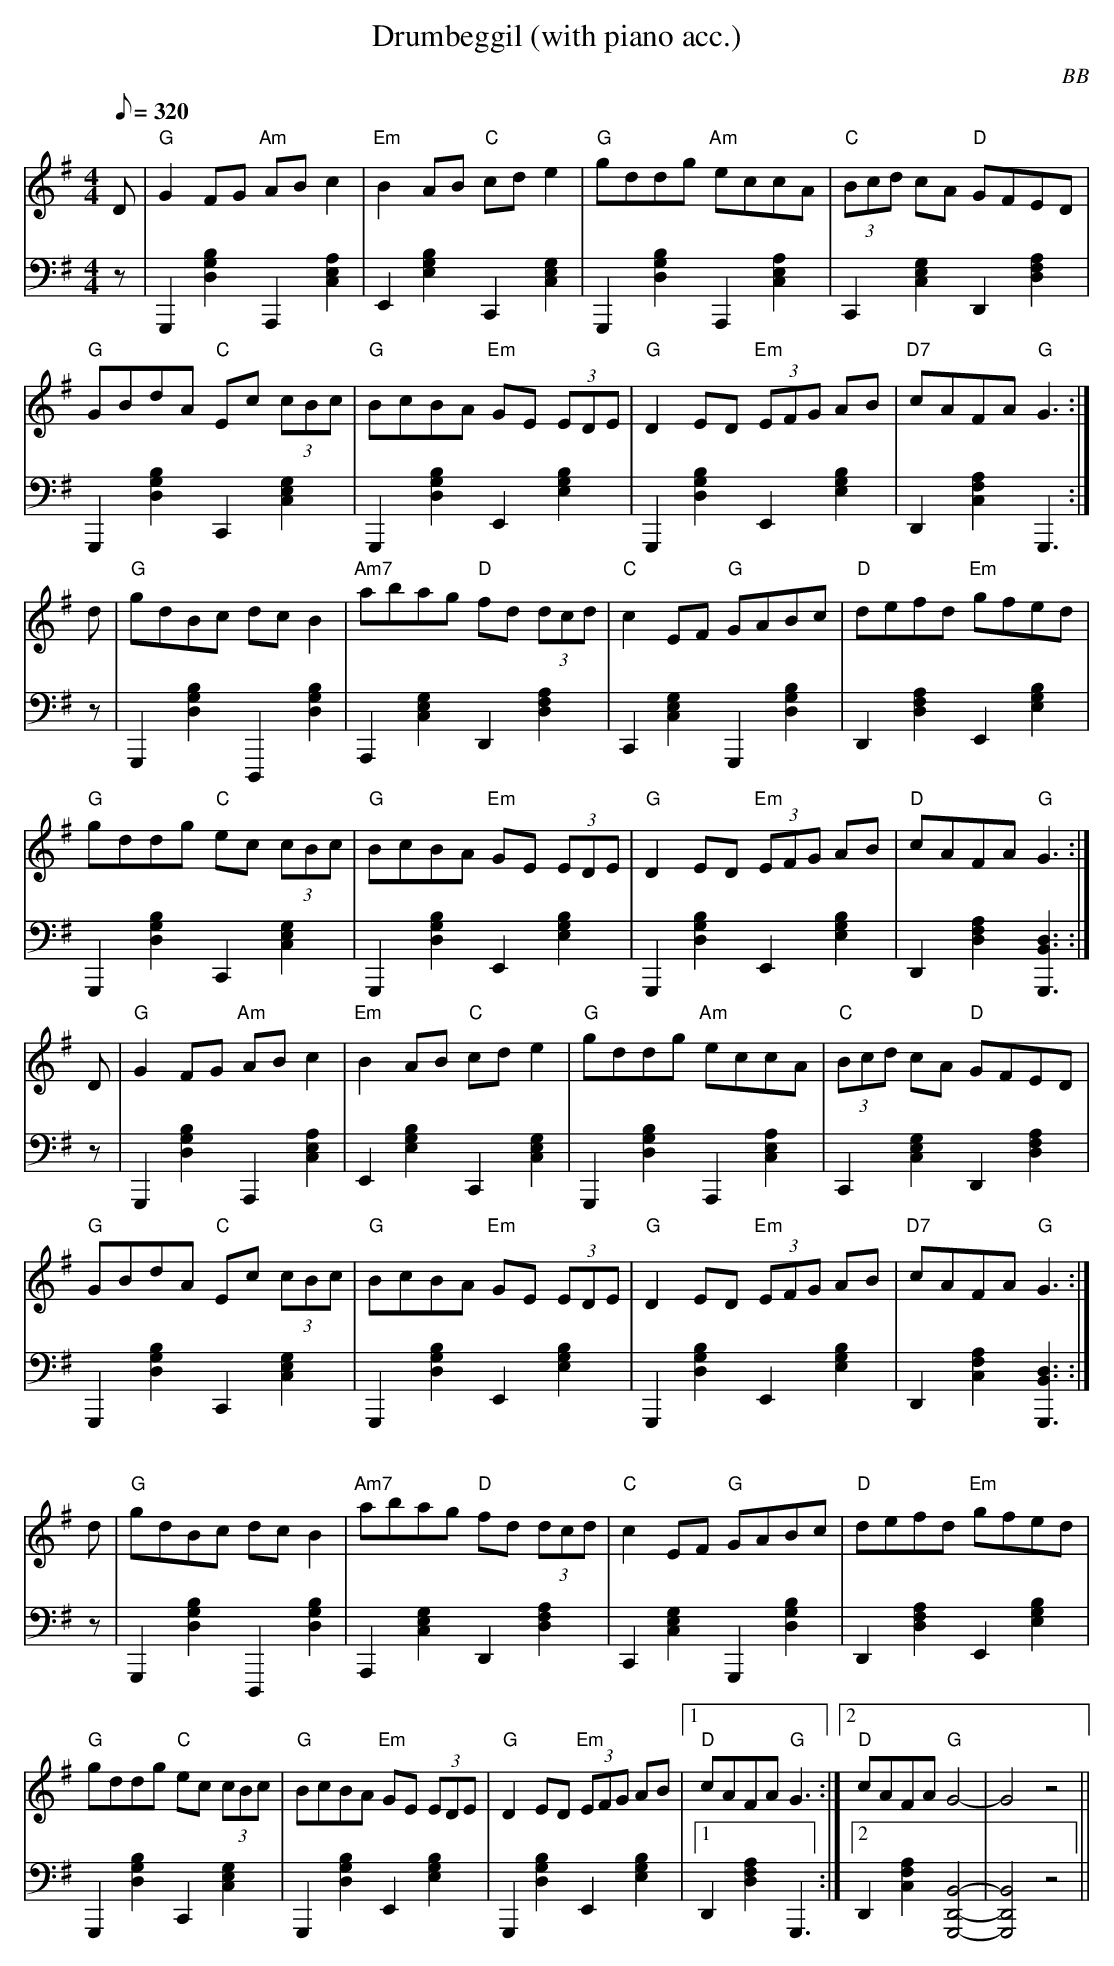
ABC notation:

X:1
T: Drumbeggil (with piano acc.)
C: BB
Q: 1/8=320
M: 4/4
L: 1/8
V: 1 program 1 73 %flute
V: 2 volume=70 clef=bass m=D program 1 00
K: G
[V:1] D|"G"G2 FG "Am"AB c2|"Em"B2 AB "C"cd e2|"G"gddg "Am"eccA|"C"(3Bcd cA "D"GFED|
[V:2] z|G,,2[G2D2B2]A,,2[A2E2C2]|E,2[B2E2G2]C,2[C2G2E2]|G,,2[G2D2B2]A,,2[A2E2C2]|\
C,2[C2G2E2]D,2[D2A2F2]|
[V:1] "G"GBdA "C"Ec (3cBc|"G"BcBA "Em"GE (3EDE|"G"D2 ED "Em"(3EFG AB| "D7"cAFA "G"G3 :|
[V:2] G,,2[G2D2B2]C,2[C2G2E2]|G,,2[G2D2B2]E,2[B2E2G2]|G,,2[G2D2B2]E,2[B2E2G2]|\
D,2[C2A2F2]G,,3 :|
[V:1] d|"G"gdBc dc B2 |"Am7"abag "D"fd (3dcd|"C"c2 EF "G"GABc|"D"defd "Em"gfed|
[V:2] z|G,,2[G2D2B2]D,,2[G2D2B2]|A,,2[C2E2G2]D,2[D2A2F2]|C,2[C2G2E2]G,,2[G2D2B2]|\
D,2[D2A2F2]E,2[B2E2G2]|
[V:1] "G"gddg "C"ec (3cBc|"G"BcBA "Em"GE (3EDE|"G"D2 ED "Em"(3EFG AB| "D"cAFA "G"G3 :|
[V:2] G,,2[G2D2B2]C,2[C2G2E2]|G,,2[G2D2B2]E,2[B2E2G2]|G,,2[G2D2B2]E,2[B2E2G2]|\
D,2[D2A2F2][G,,3D3B,3] :|
[V:1] D|"G"G2 FG "Am"AB c2|"Em"B2 AB "C"cd e2|"G"gddg "Am"eccA|"C"(3Bcd cA "D"GFED|
[V:2] z|G,,2[G2D2B2]A,,2[A2E2C2]|E,2[B2E2G2]C,2[C2G2E2]|G,,2[G2D2B2]A,,2[A2E2C2]|\
C,2[C2G2E2]D,2[D2A2F2]|
[V:1] "G"GBdA "C"Ec (3cBc|"G"BcBA "Em"GE (3EDE|"G"D2 ED "Em"(3EFG AB| "D7"cAFA "G"G3 :|
[V:2] G,,2[G2D2B2]C,2[C2G2E2]|G,,2[G2D2B2]E,2[B2E2G2]|G,,2[G2D2B2]E,2[B2E2G2]|\
D,2[C2A2F2][G,,3D3B,3] :|
[V:1] d|"G"gdBc dc B2 |"Am7"abag "D"fd (3dcd|"C"c2 EF "G"GABc|"D"defd "Em"gfed|
[V:2] z|G,,2[G2D2B2]D,,2[G2D2B2]|A,,2[C2E2G2]D,2[D2A2F2]|C,2[C2G2E2]G,,2[G2D2B2]|\
D,2[D2A2F2]E,2[B2E2G2]|
[V:1] "G"gddg "C"ec (3cBc|"G"BcBA "Em"GE (3EDE|"G"D2 ED "Em"(3EFG AB|1 "D"cAFA "G"G3 :|2\
"D"cAFA "G"G4-|G4 z4||
[V:2] G,,2[G2D2B2]C,2[C2G2E2]|G,,2[G2D2B2]E,2[B2E2G2]|G,,2[G2D2B2]E,2[B2E2G2]|1\
D,2[D2A2F2] G,,3 :|2 D,2[C2A2F2] [G,,4-D,4-B,4-]|[G,,4D,4B,4] z4||
